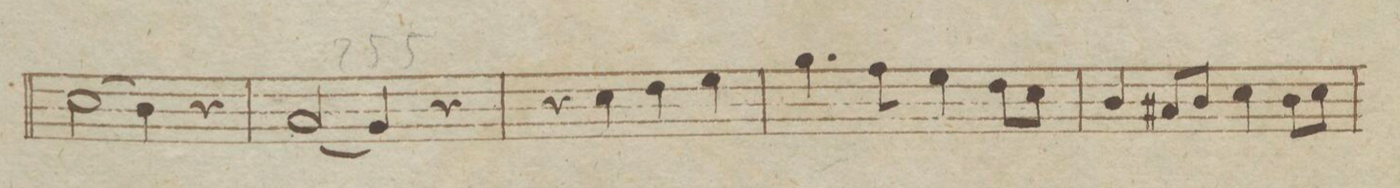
**kern	**dynam
*I"Fagotto Secondo.	*
*clefF4	*
*k[b-e-a-]	*
*met(c)	*
*M4/4	*
(2E-\	.
4D\)	.
4r	.
=251	=251
(2C/	.
4BB-/)	.
4r	.
=252	=252
4r	.
4E-\	.
4F\	.
4G\	.
=253	=253
4.B-\	.
8A-\	.
4G\	.
8F\L	.
8E-\J	.
=254	=254
4D/	.
8C#X/L	.
8D/J	.
4E-\	.
8D\L	.
8E-\J	.
=255	=255
*-	*-
